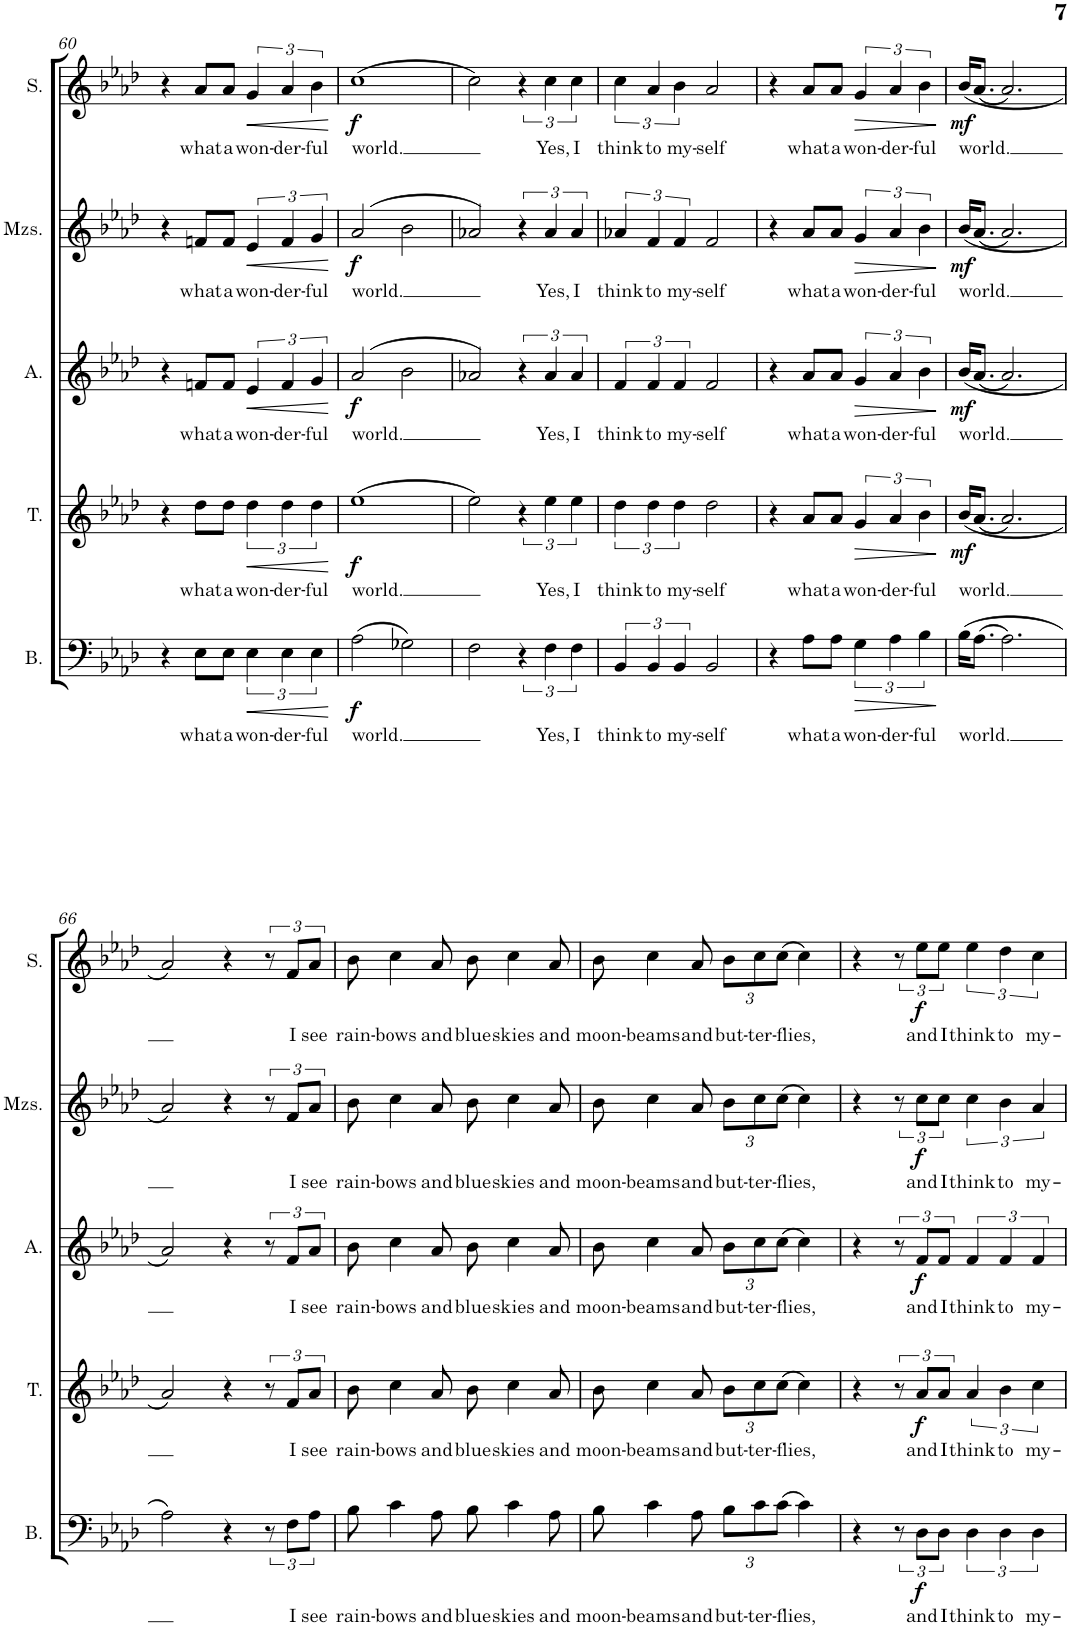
**kern	**text	**dynam	**kern	**text	**dynam	**kern	**text	**dynam	**kern	**text	**dynam	**kern	**text	**dynam
*part5	*part5	*part5	*part4	*part4	*part4	*part3	*part3	*part3	*part2	*part2	*part2	*part1	*part1	*part1
*staff5	*staff5	*staff5	*staff4	*staff4	*staff4	*staff3	*staff3	*staff3	*staff2	*staff2	*staff2	*staff1	*staff1	*staff1
*I"Bass	*	*	*I"Ténor	*	*	*I"Alto	*	*	*I"Mezzo-soprano	*	*	*I"Soprano	*	*
*I'B.	*	*	*I'T.	*	*	*I'A.	*	*	*I'Mzs.	*	*	*I'S.	*	*
!!LO:PB:g=z
*clefF4	*	*	*clefG2	*	*	*clefG2	*	*	*clefG2	*	*	*clefG2	*	*
*k[b-e-a-d-]	*	*	*k[b-e-a-d-]	*	*	*k[b-e-a-d-]	*	*	*k[b-e-a-d-]	*	*	*k[b-e-a-d-]	*	*
*M4/4	*	*	*M4/4	*	*	*M4/4	*	*	*M4/4	*	*	*M4/4	*	*
=60	=60	=60	=60	=60	=60	=60	=60	=60	=60	=60	=60	=60	=60	=60
4r	.	.	4r	.	.	4r	.	.	4r	.	.	4r	.	.
!	!LO:LY:b	!	!	!LO:LY:b	!	!	!LO:LY:b	!	!	!LO:LY:b	!	!	!LO:LY:b	!
8E-\L	what	.	8dd-\L	what	.	8fn/L	what	.	8fn/L	what	.	8a-/L	what	.
!	!LO:LY:b	!	!	!LO:LY:b	!	!	!LO:LY:b	!	!	!LO:LY:b	!	!	!LO:LY:b	!
8E-\J	a	.	8dd-\J	a	.	8f/J	a	.	8f/J	a	.	8a-/J	a	.
!	!LO:LY:b	!LO:HP:b	!	!LO:LY:b	!LO:HP:b	!	!LO:LY:b	!LO:HP:b	!	!LO:LY:b	!LO:HP:b	!	!LO:LY:b	!LO:HP:b
6E-\	won-	<	6dd-\	won-	<	6e-/	won-	<	6e-/	won-	<	6g/	won-	<
!	!LO:LY:b	!	!	!LO:LY:b	!	!	!LO:LY:b	!	!	!LO:LY:b	!	!	!LO:LY:b	!
6E-\	-der-	.	6dd-\	-der-	.	6f/	-der-	.	6f/	-der-	.	6a-/	-der-	.
!	!LO:LY:b	!	!	!LO:LY:b	!	!	!LO:LY:b	!	!	!LO:LY:b	!	!	!LO:LY:b	!
6E-\	-ful	.	6dd-\	-ful	.	6g/	-ful	.	6g/	-ful	.	6b-\	-ful	.
.	.	[	.	.	[	.	.	[	.	.	[	.	.	[
=61	=61	=61	=61	=61	=61	=61	=61	=61	=61	=61	=61	=61	=61	=61
!	!LO:LY:b	!LO:DY:b	!	!LO:LY:b	!LO:DY:b	!	!LO:LY:b	!LO:DY:b	!	!LO:LY:b	!LO:DY:b	!	!LO:LY:b	!LO:DY:b
(2A-\	world.	f	(1ee-	world.	f	(2a-/	world.	f	(2a-/	world.	f	(1cc	world.	f
2G-X\)	.	.	.	.	.	2b-\	.	.	2b-\	.	.	.	.	.
=62	=62	=62	=62	=62	=62	=62	=62	=62	=62	=62	=62	=62	=62	=62
2F\	.	.	2ee-\)	.	.	2a-X/)	.	.	2a-X/)	.	.	2cc\)	.	.
6r	.	.	6r	.	.	6r	.	.	6r	.	.	6r	.	.
!	!LO:LY:b	!	!	!LO:LY:b	!	!	!LO:LY:b	!	!	!LO:LY:b	!	!	!LO:LY:b	!
6F\	Yes,	.	6ee-\	Yes,	.	6a-/	Yes,	.	6a-/	Yes,	.	6cc\	Yes,	.
!	!LO:LY:b	!	!	!LO:LY:b	!	!	!LO:LY:b	!	!	!LO:LY:b	!	!	!LO:LY:b	!
6F\	I	.	6ee-\	I	.	6a-/	I	.	6a-/	I	.	6cc\	I	.
=63	=63	=63	=63	=63	=63	=63	=63	=63	=63	=63	=63	=63	=63	=63
!	!LO:LY:b	!	!	!LO:LY:b	!	!	!LO:LY:b	!	!	!LO:LY:b	!	!	!LO:LY:b	!
6BB-/	think	.	6dd-\	think	.	6f/	think	.	6a-X/	think	.	6cc\	think	.
!	!LO:LY:b	!	!	!LO:LY:b	!	!	!LO:LY:b	!	!	!LO:LY:b	!	!	!LO:LY:b	!
6BB-/	to	.	6dd-\	to	.	6f/	to	.	6f/	to	.	6a-/	to	.
!	!LO:LY:b	!	!	!LO:LY:b	!	!	!LO:LY:b	!	!	!LO:LY:b	!	!	!LO:LY:b	!
6BB-/	my-	.	6dd-\	my-	.	6f/	my-	.	6f/	my-	.	6b-\	my-	.
!	!LO:LY:b	!	!	!LO:LY:b	!	!	!LO:LY:b	!	!	!LO:LY:b	!	!	!LO:LY:b	!
2BB-/	-self	.	2dd-\	-self	.	2f/	-self	.	2f/	-self	.	2a-/	-self	.
=64	=64	=64	=64	=64	=64	=64	=64	=64	=64	=64	=64	=64	=64	=64
4r	.	.	4r	.	.	4r	.	.	4r	.	.	4r	.	.
!	!LO:LY:b	!	!	!LO:LY:b	!	!	!LO:LY:b	!	!	!LO:LY:b	!	!	!LO:LY:b	!
8A-\L	what	.	8a-/L	what	.	8a-/L	what	.	8a-/L	what	.	8a-/L	what	.
!	!LO:LY:b	!	!	!LO:LY:b	!	!	!LO:LY:b	!	!	!LO:LY:b	!	!	!LO:LY:b	!
8A-\J	a	.	8a-/J	a	.	8a-/J	a	.	8a-/J	a	.	8a-/J	a	.
!	!LO:LY:b	!LO:HP:b	!	!LO:LY:b	!LO:HP:b	!	!LO:LY:b	!LO:HP:b	!	!LO:LY:b	!LO:HP:b	!	!LO:LY:b	!LO:HP:b
6G\	won-	>	6g/	won-	>	6g/	won-	>	6g/	won-	>	6g/	won-	>
!	!LO:LY:b	!	!	!LO:LY:b	!	!	!LO:LY:b	!	!	!LO:LY:b	!	!	!LO:LY:b	!
6A-\	-der-	.	6a-/	-der-	.	6a-/	-der-	.	6a-/	-der-	.	6a-/	-der-	.
!	!LO:LY:b	!	!	!LO:LY:b	!	!	!LO:LY:b	!	!	!LO:LY:b	!	!	!LO:LY:b	!
6B-\	-ful	.	6b-\	-ful	.	6b-\	-ful	.	6b-\	-ful	.	6b-\	-ful	.
.	.	]	.	.	]	.	.	]	.	.	]	.	.	]
=65	=65	=65	=65	=65	=65	=65	=65	=65	=65	=65	=65	=65	=65	=65
!	!LO:LY:b	!	!	!LO:LY:b	!LO:DY:b	!	!LO:LY:b	!LO:DY:b	!	!LO:LY:b	!LO:DY:b	!	!LO:LY:b	!LO:DY:b
(16B-\KL	world.	.	(16b-/KL	world.	mf	(16b-/KL	world.	mf	(16b-/KL	world.	mf	(16b-/KL	world.	mf
(8.A-\J	.	.	(8.a-/J	.	.	(8.a-/J	.	.	(8.a-/J	.	.	(8.a-/J	.	.
2.A-\)	.	.	2.a-/)	.	.	2.a-/)	.	.	2.a-/)	.	.	2.a-/)	.	.
!!LO:LB:g=z
=66	=66	=66	=66	=66	=66	=66	=66	=66	=66	=66	=66	=66	=66	=66
2A-\)	.	.	2a-/)	.	.	2a-/)	.	.	2a-/)	.	.	2a-/)	.	.
4r	.	.	4r	.	.	4r	.	.	4r	.	.	4r	.	.
12r	.	.	12r	.	.	12r	.	.	12r	.	.	12r	.	.
!	!LO:LY:b	!	!	!LO:LY:b	!	!	!LO:LY:b	!	!	!LO:LY:b	!	!	!LO:LY:b	!
12F\L	I	.	12f/L	I	.	12f/L	I	.	12f/L	I	.	12f/L	I	.
!	!LO:LY:b	!	!	!LO:LY:b	!	!	!LO:LY:b	!	!	!LO:LY:b	!	!	!LO:LY:b	!
12A-\J	see	.	12a-/J	see	.	12a-/J	see	.	12a-/J	see	.	12a-/J	see	.
=67	=67	=67	=67	=67	=67	=67	=67	=67	=67	=67	=67	=67	=67	=67
!	!LO:LY:b	!	!	!LO:LY:b	!	!	!LO:LY:b	!	!	!LO:LY:b	!	!	!LO:LY:b	!
8B-\	rain-	.	8b-\	rain-	.	8b-\	rain-	.	8b-\	rain-	.	8b-\	rain-	.
!	!LO:LY:b	!	!	!LO:LY:b	!	!	!LO:LY:b	!	!	!LO:LY:b	!	!	!LO:LY:b	!
4c\	-bows	.	4cc\	-bows	.	4cc\	-bows	.	4cc\	-bows	.	4cc\	-bows	.
!	!LO:LY:b	!	!	!LO:LY:b	!	!	!LO:LY:b	!	!	!LO:LY:b	!	!	!LO:LY:b	!
8A-\	and	.	8a-/	and	.	8a-/	and	.	8a-/	and	.	8a-/	and	.
!	!LO:LY:b	!	!	!LO:LY:b	!	!	!LO:LY:b	!	!	!LO:LY:b	!	!	!LO:LY:b	!
8B-\	blue	.	8b-\	blue	.	8b-\	blue	.	8b-\	blue	.	8b-\	blue	.
!	!LO:LY:b	!	!	!LO:LY:b	!	!	!LO:LY:b	!	!	!LO:LY:b	!	!	!LO:LY:b	!
4c\	skies	.	4cc\	skies	.	4cc\	skies	.	4cc\	skies	.	4cc\	skies	.
!	!LO:LY:b	!	!	!LO:LY:b	!	!	!LO:LY:b	!	!	!LO:LY:b	!	!	!LO:LY:b	!
8A-\	and	.	8a-/	and	.	8a-/	and	.	8a-/	and	.	8a-/	and	.
=68	=68	=68	=68	=68	=68	=68	=68	=68	=68	=68	=68	=68	=68	=68
!	!LO:LY:b	!	!	!LO:LY:b	!	!	!LO:LY:b	!	!	!LO:LY:b	!	!	!LO:LY:b	!
8B-\	moon-	.	8b-\	moon-	.	8b-\	moon-	.	8b-\	moon-	.	8b-\	moon-	.
!	!LO:LY:b	!	!	!LO:LY:b	!	!	!LO:LY:b	!	!	!LO:LY:b	!	!	!LO:LY:b	!
4c\	-beams	.	4cc\	-beams	.	4cc\	-beams	.	4cc\	-beams	.	4cc\	-beams	.
!	!LO:LY:b	!	!	!LO:LY:b	!	!	!LO:LY:b	!	!	!LO:LY:b	!	!	!LO:LY:b	!
8A-\	and	.	8a-/	and	.	8a-/	and	.	8a-/	and	.	8a-/	and	.
*Xbrackettup	*	*	*	*	*	*	*	*	*	*	*	*	*	*
!	!LO:LY:b	!	!	!	!	!	!	!	!	!	!	!	!	!
*	*	*	*Xbrackettup	*	*	*	*	*	*	*	*	*	*	*
!	!	!	!	!LO:LY:b	!	!	!	!	!	!	!	!	!	!
*	*	*	*	*	*	*Xbrackettup	*	*	*	*	*	*	*	*
!	!	!	!	!	!	!	!LO:LY:b	!	!	!	!	!	!	!
*	*	*	*	*	*	*	*	*	*Xbrackettup	*	*	*	*	*
!	!	!	!	!	!	!	!	!	!	!LO:LY:b	!	!	!	!
*	*	*	*	*	*	*	*	*	*	*	*	*Xbrackettup	*	*
!	!	!	!	!	!	!	!	!	!	!	!	!	!LO:LY:b	!
12B-\L	but-	.	12b-\L	but-	.	12b-\L	but-	.	12b-\L	but-	.	12b-\L	but-	.
!	!LO:LY:b	!	!	!LO:LY:b	!	!	!LO:LY:b	!	!	!LO:LY:b	!	!	!LO:LY:b	!
12c\	-ter-	.	12cc\	-ter-	.	12cc\	-ter-	.	12cc\	-ter-	.	12cc\	-ter-	.
!	!LO:LY:b	!	!	!LO:LY:b	!	!	!LO:LY:b	!	!	!LO:LY:b	!	!	!LO:LY:b	!
(12c\J	-flies,	.	(12cc\J	-flies,	.	(12cc\J	-flies,	.	(12cc\J	-flies,	.	(12cc\J	-flies,	.
4c\)	.	.	4cc\)	.	.	4cc\)	.	.	4cc\)	.	.	4cc\)	.	.
=69	=69	=69	=69	=69	=69	=69	=69	=69	=69	=69	=69	=69	=69	=69
4r	.	.	4r	.	.	4r	.	.	4r	.	.	4r	.	.
*brackettup	*	*	*brackettup	*	*	*brackettup	*	*	*brackettup	*	*	*brackettup	*	*
12r	.	.	12r	.	.	12r	.	.	12r	.	.	12r	.	.
!	!LO:LY:b	!LO:DY:b	!	!LO:LY:b	!LO:DY:b	!	!LO:LY:b	!LO:DY:b	!	!LO:LY:b	!LO:DY:b	!	!LO:LY:b	!LO:DY:b
12D-\L	and	f	12a-/L	and	f	12f/L	and	f	12cc\L	and	f	12ee-\L	and	f
!	!LO:LY:b	!	!	!LO:LY:b	!	!	!LO:LY:b	!	!	!LO:LY:b	!	!	!LO:LY:b	!
12D-\J	I	.	12a-/J	I	.	12f/J	I	.	12cc\J	I	.	12ee-\J	I	.
!	!LO:LY:b	!	!	!LO:LY:b	!	!	!LO:LY:b	!	!	!LO:LY:b	!	!	!LO:LY:b	!
6D-\	think	.	6a-/	think	.	6f/	think	.	6cc\	think	.	6ee-\	think	.
!	!LO:LY:b	!	!	!LO:LY:b	!	!	!LO:LY:b	!	!	!LO:LY:b	!	!	!LO:LY:b	!
6D-\	to	.	6b-\	to	.	6f/	to	.	6b-\	to	.	6dd-\	to	.
!	!LO:LY:b	!	!	!LO:LY:b	!	!	!LO:LY:b	!	!	!LO:LY:b	!	!	!LO:LY:b	!
6D-\	my-	.	6cc\	my-	.	6f/	my-	.	6a-/	my-	.	6cc\	my-	.
=	=	=	=	=	=	=	=	=	=	=	=	=	=	=
*-	*-	*-	*-	*-	*-	*-	*-	*-	*-	*-	*-	*-	*-	*-
